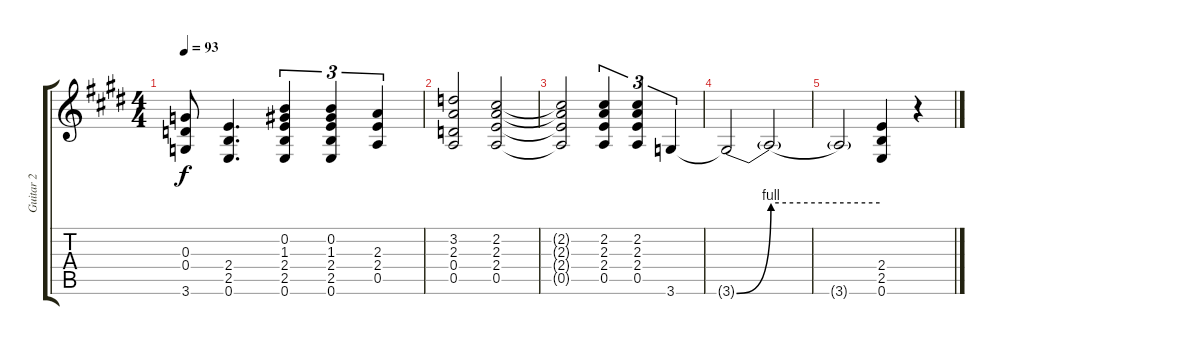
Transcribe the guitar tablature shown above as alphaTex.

\track ("Guitar 2" "Guitar 2") {instrument distortionguitar}
\staff {score tabs}
\tuning (E4 B3 G3 D3 A2 E2) {hide}
\ts (4 4)
\tempo 93
\clef g2
\ks c#minor
(0.3{t} 0.4{t} 3.6{t}).8{dy f} (2.4 2.5 0.6).4{d} (0.2 1.3 2.4 2.5 0.6).4{tu (3 2)} (0.2 1.3 2.4 2.5 0.6).4{tu (3 2)} (2.3 2.4 0.5).4{tu (3 2)} |
(3.2 2.3 0.4 0.5).2 (2.2 2.3 2.4 0.5).2 |
(2.2{t} 2.3{t} 2.4{t} 0.5{t}).2 (2.2 2.3 2.4 0.5).4{tu (3 2)} (2.2 2.3 2.4 0.5).4{tu (3 2)} 3.6.4{tu (3 2)} |
3.6{be (bend 0 0 60 4) t}.2 3.6{be (hold 0 4 60 4) t}.2 |
3.6{t}.2 (2.4 2.5 0.6).4 r.4
